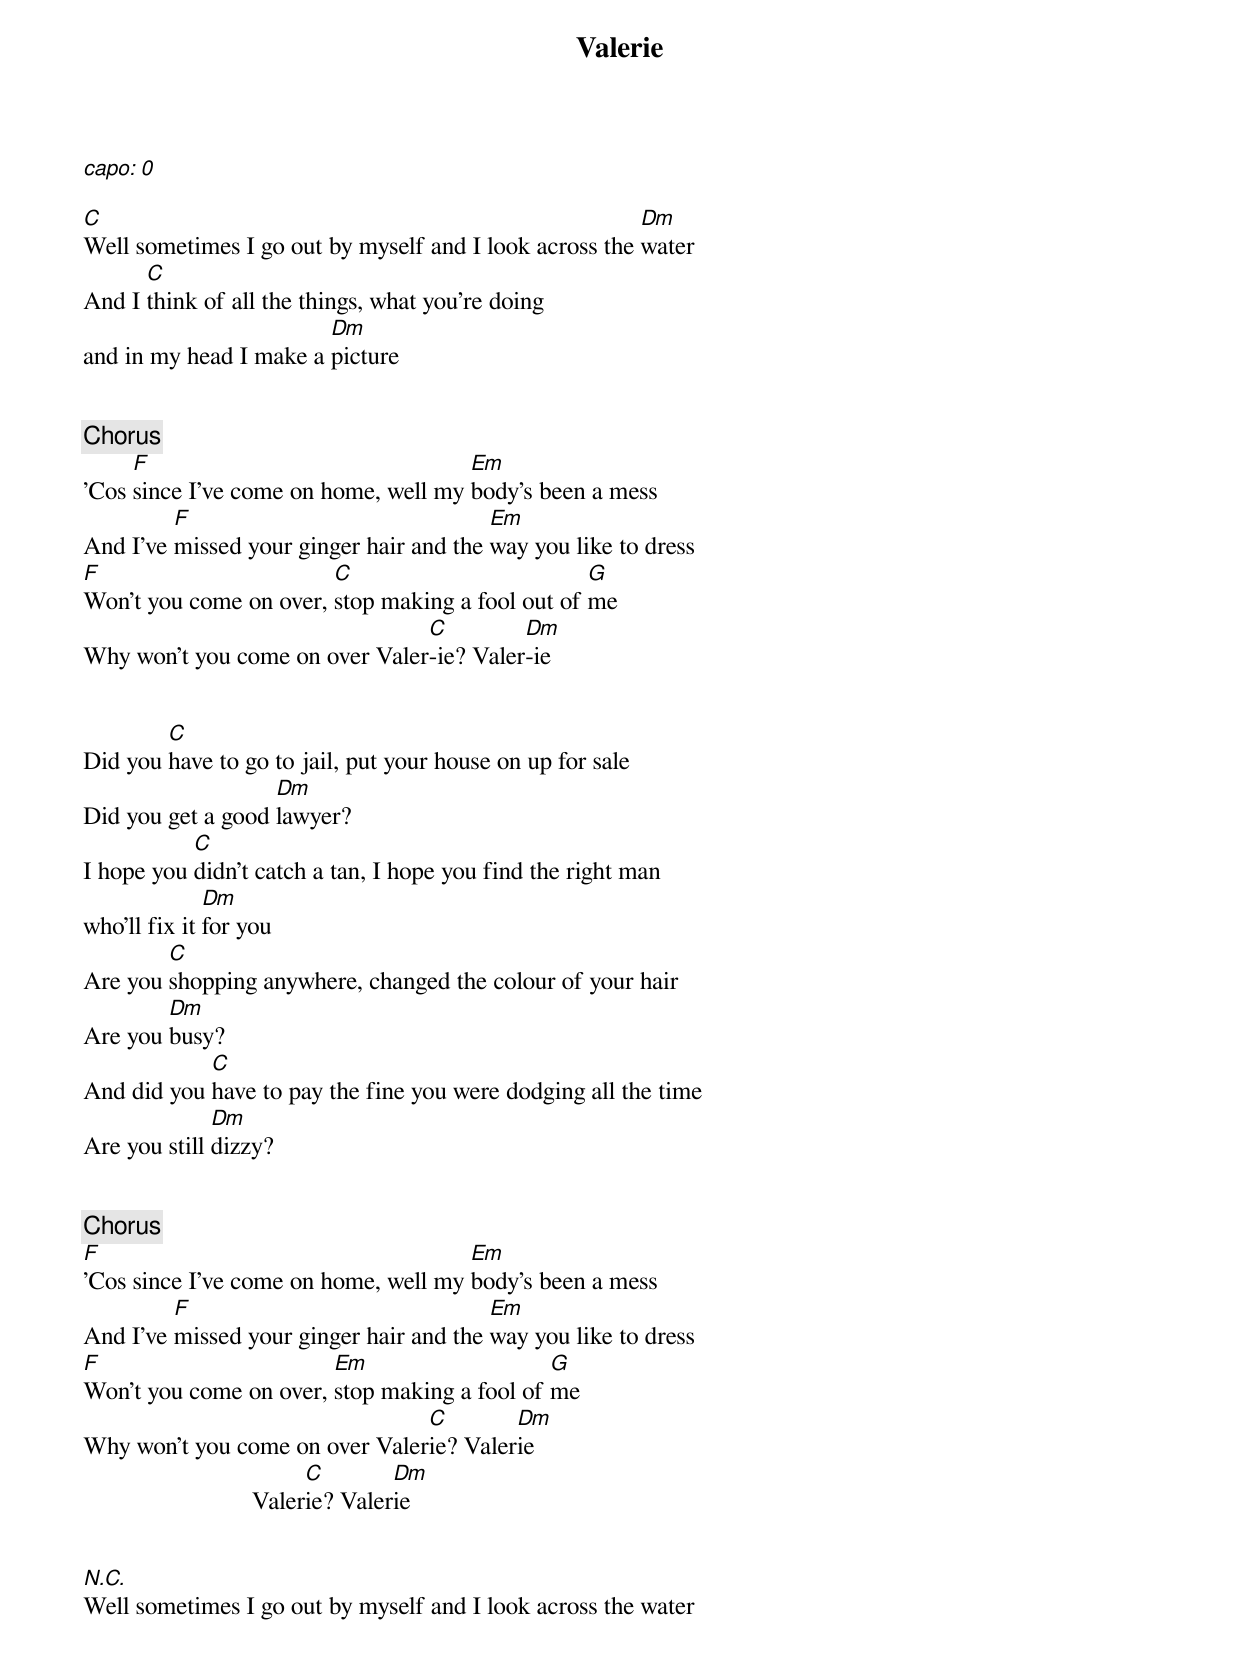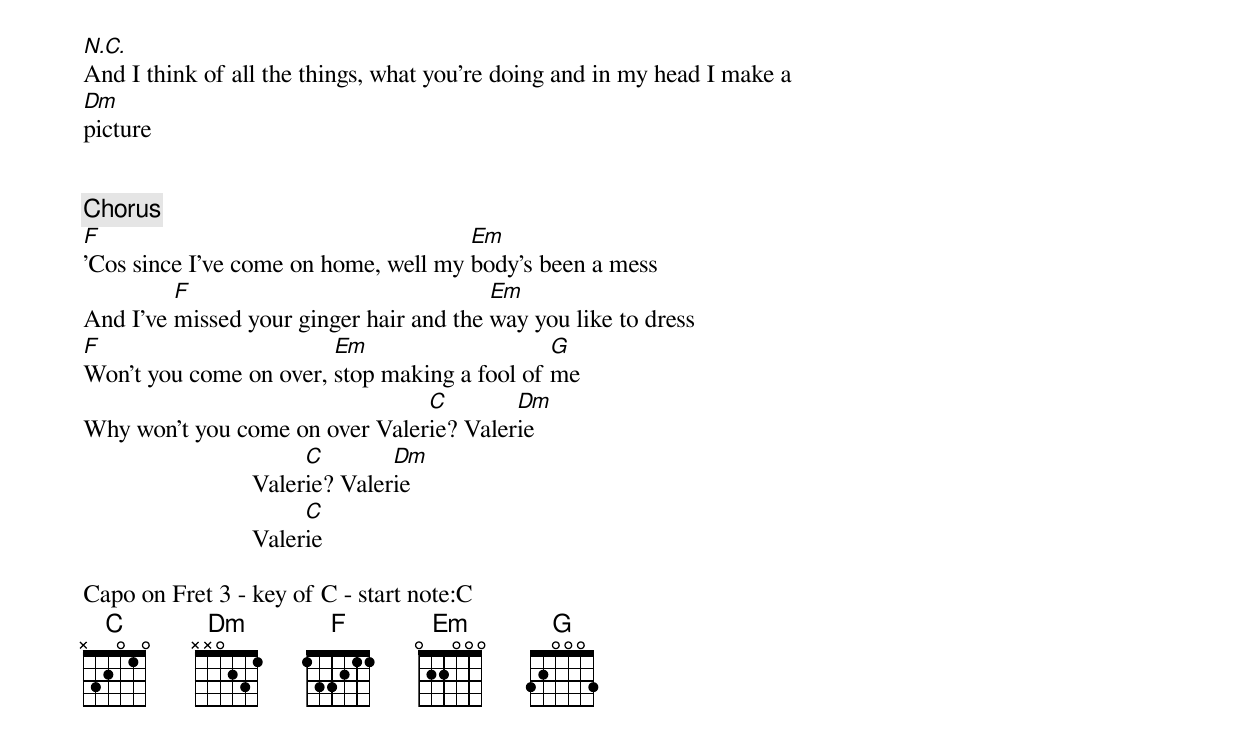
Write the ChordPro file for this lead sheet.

{title: Valerie}
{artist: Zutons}
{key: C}
[capo: 0]
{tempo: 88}

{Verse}
[C]Well sometimes I go out by myself and I look across the [Dm]water
And I [C]think of all the things, what you're doing
and in my head I make a [Dm]picture


{Chorus}
'Cos [F]since I've come on home, well my [Em]body's been a mess
And I've [F]missed your ginger hair and the [Em]way you like to dress
[F]Won't you come on over, [C]stop making a fool out of [G]me
Why won't you come on over Valer[C]-ie? Valer[Dm]-ie


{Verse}
Did you [C]have to go to jail, put your house on up for sale
Did you get a good [Dm]lawyer?
I hope you [C]didn't catch a tan, I hope you find the right man
who'll fix it [Dm]for you
Are you [C]shopping anywhere, changed the colour of your hair
Are you [Dm]busy?
And did you [C]have to pay the fine you were dodging all the time
Are you still [Dm]dizzy?


{Chorus}
[F]'Cos since I've come on home, well my [Em]body's been a mess
And I've [F]missed your ginger hair and the [Em]way you like to dress
[F]Won't you come on over, [Em]stop making a fool of [G]me
Why won't you come on over Valer[C]ie? Valer[Dm]ie
                           Valer[C]ie? Valer[Dm]ie


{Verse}
[N.C.]Well sometimes I go out by myself and I look across the water
[N.C.]And I think of all the things, what you're doing and in my head I make a
[Dm]picture


{Chorus}
[F]'Cos since I've come on home, well my [Em]body's been a mess
And I've [F]missed your ginger hair and the [Em]way you like to dress
[F]Won't you come on over, [Em]stop making a fool of [G]me
Why won't you come on over Valer[C]ie? Valer[Dm]ie
                           Valer[C]ie? Valer[Dm]ie
                           Valer[C]ie

Capo on Fret 3 - key of C - start note:C
